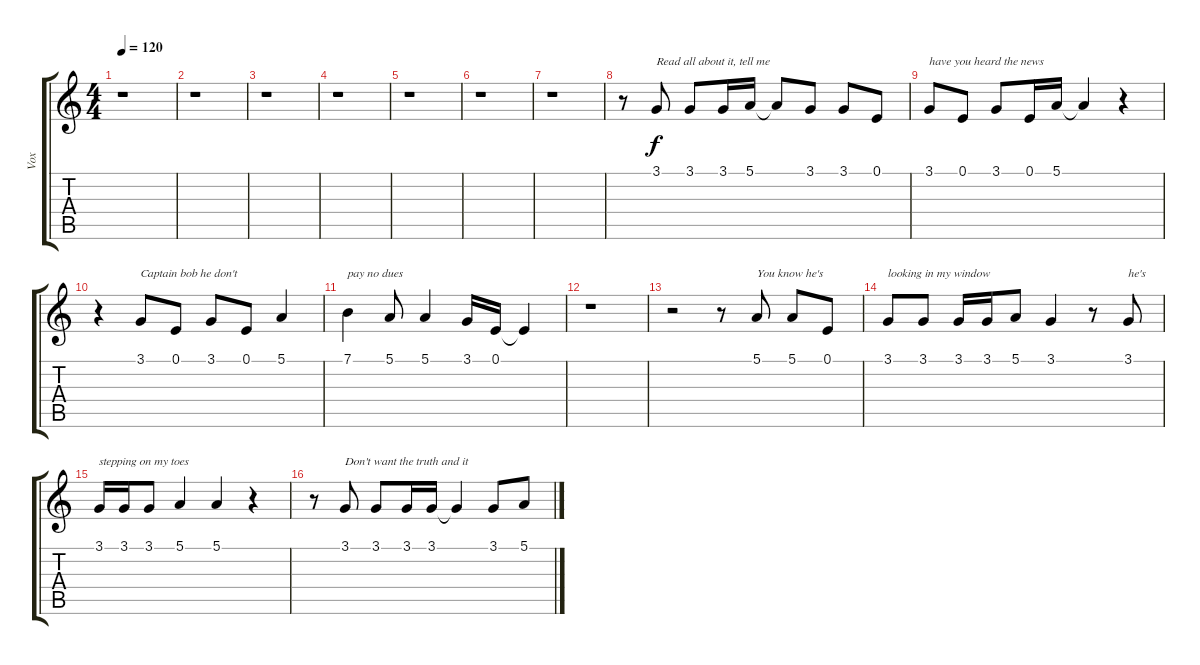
\track ("Vox" "Vox") {instrument violin}
\staff {score tabs}
\tuning (E4 B3 G3 D3 A2 E2) {hide}
\ts (4 4)
\tempo 120
\clef g2
\ks c
r.1{dy f instrument violin} |
r.1 |
r.1 |
r.1 |
r.1 |
r.1 |
r.1 |
r.8 3.1.8{txt "Read all about it, tell me"} 3.1.8 3.1.16 5.1.16 5.1{t}.8 3.1.8 3.1.8 0.1.8 |
3.1.8{txt "have you heard the news"} 0.1.8 3.1.8 0.1.16 5.1.16 5.1{t}.4 r.4 |
r.4 3.1.8{txt "Captain bob he don't"} 0.1.8 3.1.8 0.1.8 5.1.4 |
7.1.4{txt "pay no dues"} 5.1.8 5.1.4 3.1.16 0.1.16 0.1{t}.4 |
r.1 |
r.2 r.8 5.1.8{txt "You know he's"} 5.1.8 0.1.8 |
3.1.8{txt "looking in my window"} 3.1.8 3.1.16 3.1.16 5.1.8 3.1.4 r.8 3.1.8{txt "he's"} |
3.1.16{txt "stepping on my toes"} 3.1.16 3.1.8 5.1.4 5.1.4 r.4 |
r.8 3.1.8{txt "Don't want the truth and it"} 3.1.8 3.1.16 3.1.16 3.1{t}.4 3.1.8 5.1.8
